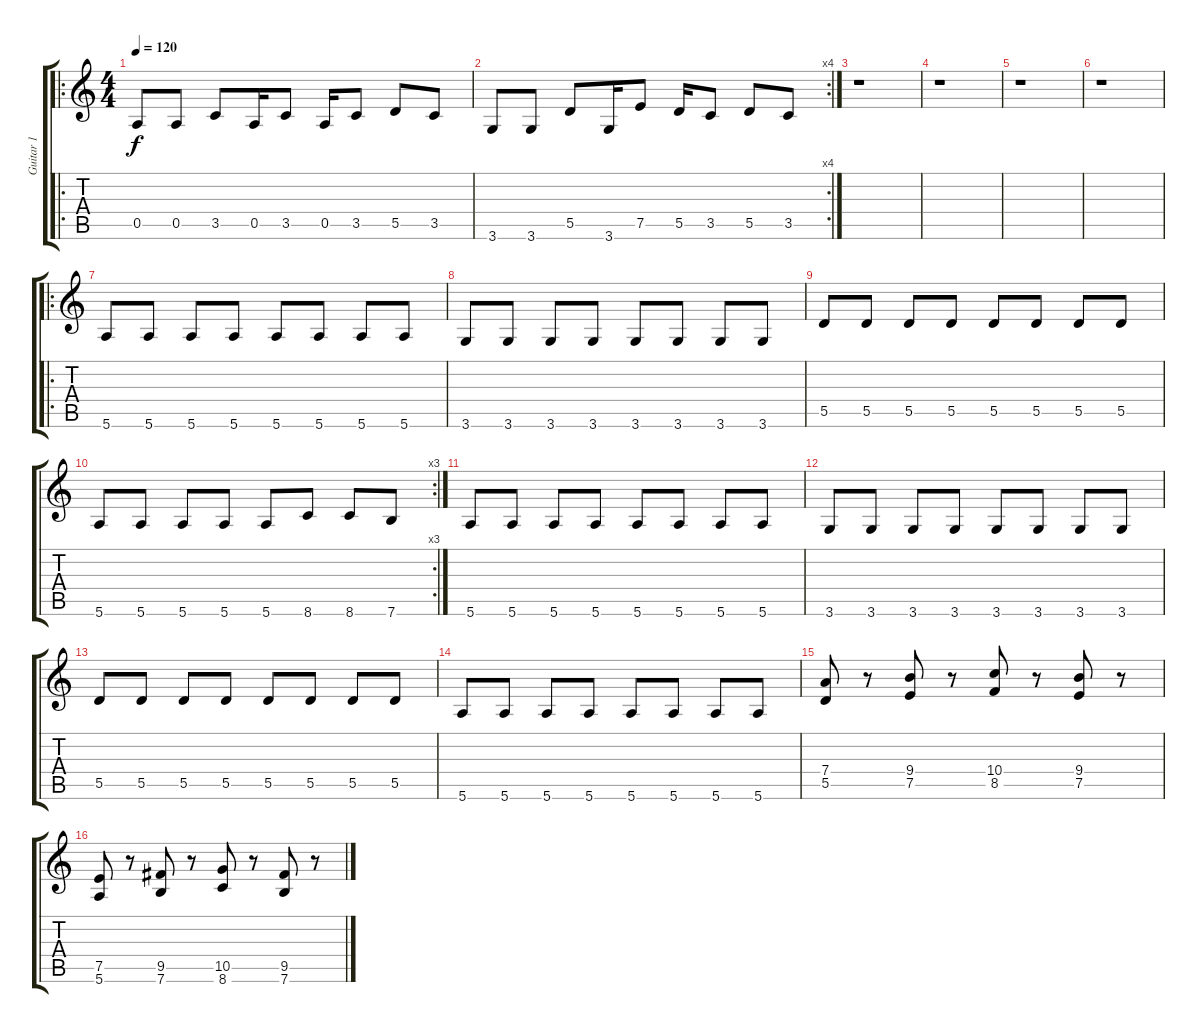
\track ("Guitar 1" "Guitar 1") {instrument overdrivenguitar}
\staff {score tabs}
\tuning (E4 B3 G3 D3 A2 E2) {hide}
\ro
\ts (4 4)
\tempo 120
\clef g2
\ks c
0.5.8{dy f instrument overdrivenguitar} 0.5.8 3.5.8 0.5.16 3.5.8 0.5.16 3.5.8 5.5.8 3.5.8 |
\rc 4
3.6.8 3.6.8 5.5.8 3.6.16 7.5.8 5.5.16 3.5.8 5.5.8 3.5.8 |
r.1 |
r.1 |
r.1 |
r.1 |
\ro
5.6.8{instrument electricguitarmuted} 5.6.8 5.6.8 5.6.8 5.6.8 5.6.8 5.6.8 5.6.8 |
3.6.8 3.6.8 3.6.8 3.6.8 3.6.8 3.6.8 3.6.8 3.6.8 |
5.5.8 5.5.8 5.5.8 5.5.8 5.5.8 5.5.8 5.5.8 5.5.8 |
\rc 3
5.6.8 5.6.8 5.6.8 5.6.8 5.6.8 8.6.8 8.6.8 7.6.8 |
5.6.8 5.6.8 5.6.8 5.6.8 5.6.8 5.6.8 5.6.8 5.6.8 |
3.6.8 3.6.8 3.6.8 3.6.8 3.6.8 3.6.8 3.6.8 3.6.8 |
5.5.8 5.5.8 5.5.8 5.5.8 5.5.8 5.5.8 5.5.8 5.5.8 |
5.6.8 5.6.8 5.6.8 5.6.8 5.6.8 5.6.8 5.6.8 5.6.8 |
(7.4 5.5).8{instrument overdrivenguitar} r.8 (9.4 7.5).8 r.8 (10.4 8.5).8 r.8 (9.4 7.5).8 r.8 |
(7.5 5.6).8 r.8 (9.5 7.6).8 r.8 (10.5 8.6).8 r.8 (9.5 7.6).8 r.8
